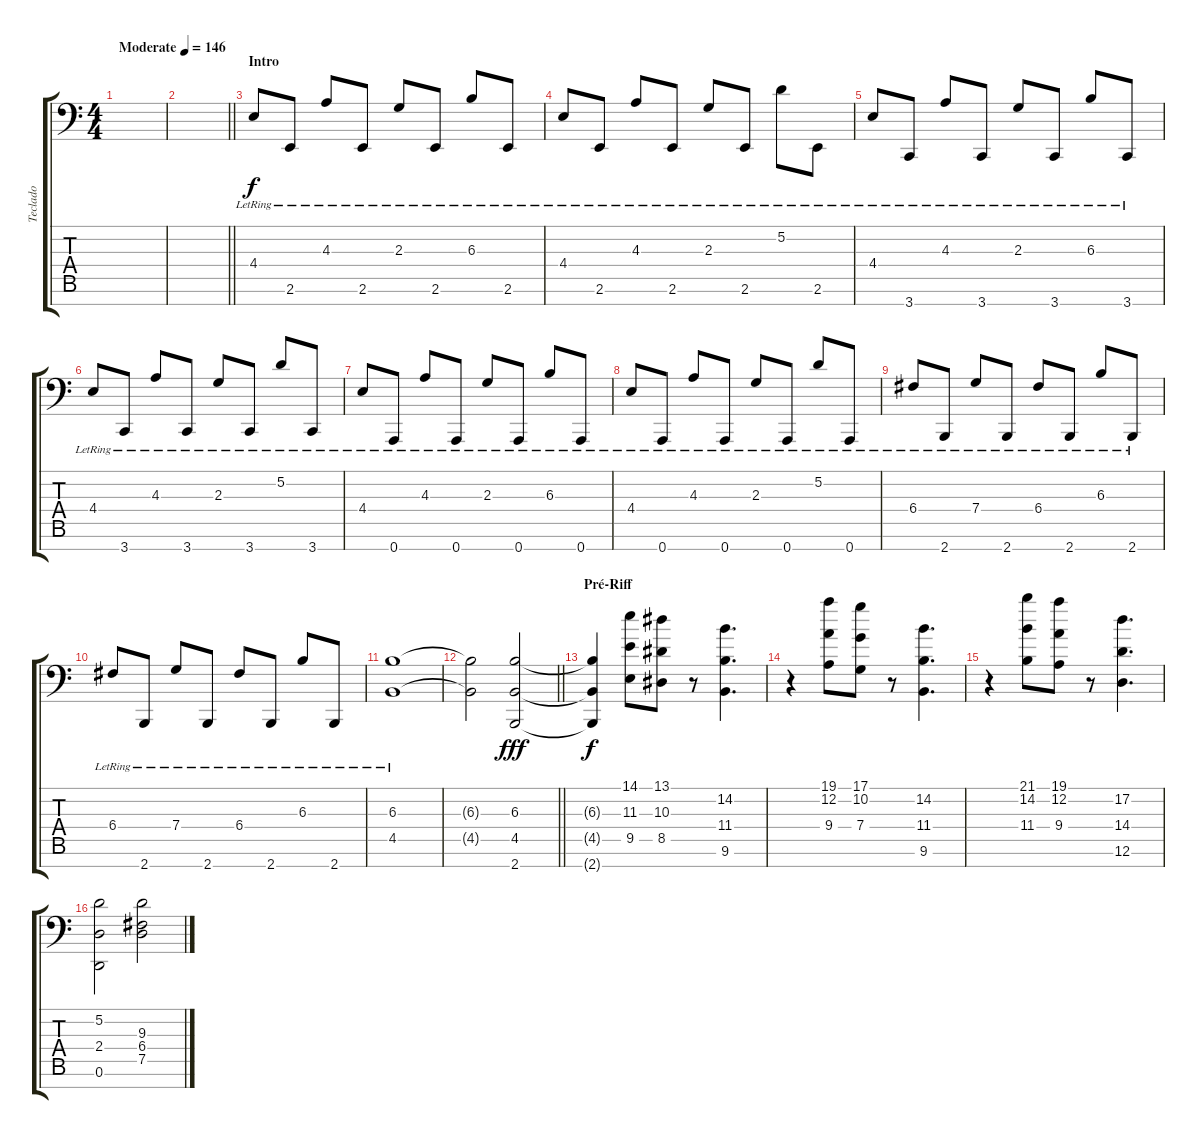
\track ("Teclado" "Teclado") {instrument tremolostrings}
\staff {score tabs}
\tuning (D4 A3 F3 C3 G2 D2 A1) {hide}
\ts (4 4)
\tempo (146 "Moderate")
\clef f4
\ks c
|
\barLineRight lightlight
|
\section ("" "Intro")
4.4{lr}.8{instrument harpsichord} 2.6{lr}.8 4.3{lr}.8 2.6{lr}.8 2.3{lr}.8 2.6{lr}.8 6.3{lr}.8 2.6{lr}.8 |
4.4{lr}.8 2.6{lr}.8 4.3{lr}.8 2.6{lr}.8 2.3{lr}.8 2.6{lr}.8 5.2{lr}.8 2.6{lr}.8 |
4.4{lr}.8 3.7{lr}.8 4.3{lr}.8 3.7{lr}.8 2.3{lr}.8 3.7{lr}.8 6.3{lr}.8 3.7{lr}.8 |
4.4{lr}.8 3.7{lr}.8 4.3{lr}.8 3.7{lr}.8 2.3{lr}.8 3.7{lr}.8 5.2{lr}.8 3.7{lr}.8 |
4.4{lr}.8 0.7{lr}.8 4.3{lr}.8 0.7{lr}.8 2.3{lr}.8 0.7{lr}.8 6.3{lr}.8 0.7{lr}.8 |
4.4{lr}.8 0.7{lr}.8 4.3{lr}.8 0.7{lr}.8 2.3{lr}.8 0.7{lr}.8 5.2{lr}.8 0.7{lr}.8 |
6.4{lr}.8 2.7{lr}.8 7.4{lr}.8 2.7{lr}.8 6.4{lr}.8 2.7{lr}.8 6.3{lr}.8 2.7{lr}.8 |
6.4{lr}.8 2.7{lr}.8 7.4{lr}.8 2.7{lr}.8 6.4{lr}.8 2.7{lr}.8 6.3{lr}.8 2.7{lr}.8 |
(6.3{lr} 4.5{lr}).1 |
\barLineRight lightlight
(6.3{t} 4.5{t}).2 (6.3 4.5 2.7).2{dy fff instrument reversecymbal} |
\section ("" "Pré-Riff")
(6.3{t} 4.5{t} 2.7{t}).4{dy f} (14.1 11.3 9.5).8{volume 10 instrument tremolostrings} (13.1 10.3 8.5).8 r.8 (14.2 11.4 9.6).4{d} |
r.4 (19.1 12.2 9.4).8 (17.1 10.2 7.4).8 r.8 (14.2 11.4 9.6).4{d} |
r.4 (21.1 14.2 11.4).8 (19.1 12.2 9.4).8 r.8 (17.2 14.4 12.6).4{d} |
(5.2 2.4 0.6).2 (9.3 6.4 7.5).2
